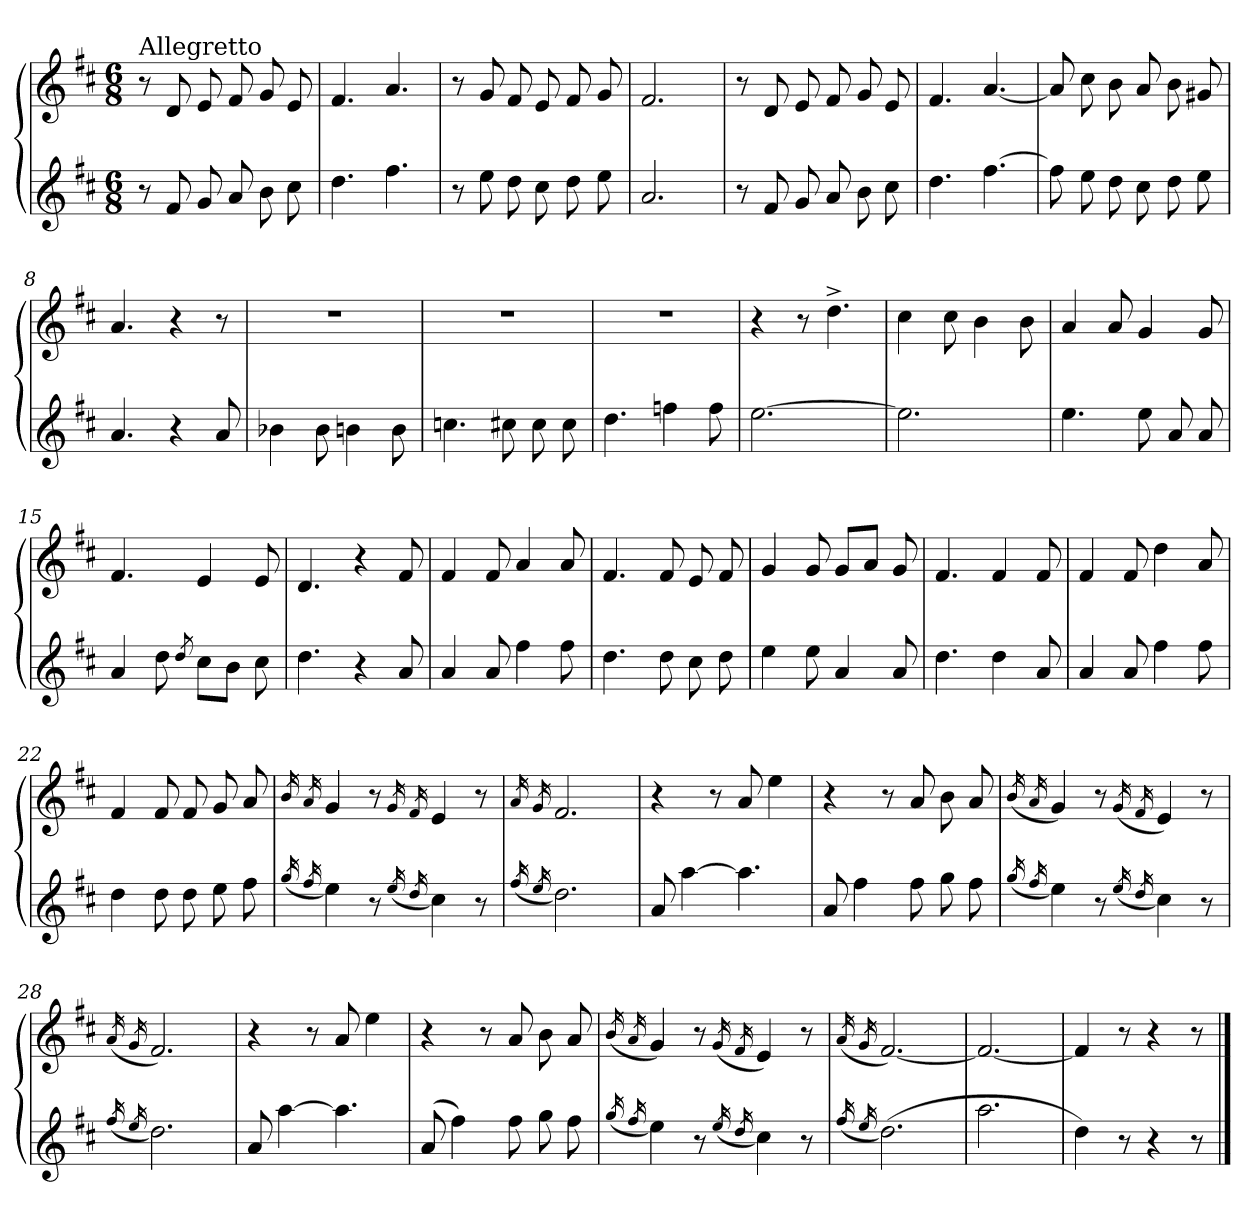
**kern	**kern
*part2	*part1
*staff2	*staff1
*clefG2	*clefG2
*k[f#c#]	*k[f#c#]
*D:	*D:
*M6/8	*M6/8
=1	=1
!	!LO:TX:a:t=Allegretto
8r	8r
8f#/	8d/
8g/	8e/
8a/	8f#/
8b\	8g/
8cc#\	8e/
=2	=2
4.dd\	4.f#/
4.ff#\	4.a/
=3	=3
8r	8r
8ee\	8g/
8dd\	8f#/
8cc#\	8e/
8dd\	8f#/
8ee\	8g/
=4	=4
2.a/	2.f#/
=5	=5
8r	8r
8f#/	8d/
8g/	8e/
8a/	8f#/
8b\	8g/
8cc#\	8e/
=6	=6
4.dd\	4.f#/
[4.ff#\	[4.a/
!!LO:LB:g=z
=7	=7
8ff#\]	8a/]
8ee\	8cc#\
8dd\	8b\
8cc#\	8a/
8dd\	8b\
8ee\	8g#X/
=8	=8
4.a/	4.a/
4r	4r
8a/	8r
=9	=9
!	!LO:N:vis=2
4b-X\	2.r
8b-\	.
4bn\	.
8b\	.
=10	=10
!	!LO:N:vis=2
4.ccn\	2.r
8cc#X\	.
8cc#\	.
8cc#\	.
=11	=11
!	!LO:N:vis=2
4.dd\	2.r
4ffn\	.
8ff\	.
=12	=12
[2.ee\	4r
.	8r
.	4.dd^>\
=13	=13
2.ee\]	4cc#\
.	8cc#\
.	4b\
.	8b\
!!LO:LB:g=z
=14	=14
4.ee\	4a/
.	8a/
8ee\	4g/
8a/	.
8a/	8g/
=15	=15
4a/	4.f#/
8dd\	.
8qdd/	.
8cc#\L	4e/
8b\J	.
8cc#\	8e/
=16	=16
4.dd\	4.d/
4r	4r
8a/	8f#/
=17	=17
4a/	4f#/
8a/	8f#/
4ff#\	4a/
8ff#\	8a/
=18	=18
4.dd\	4.f#/
8dd\	8f#/
8cc#\	8e/
8dd\	8f#/
=19	=19
4ee\	4g/
8ee\	8g/
4a/	8g/L
.	8a/J
8a/	8g/
!!LO:LB:g=z
=20	=20
4.dd\	4.f#/
4dd\	4f#/
8a/	8f#/
=21	=21
4a/	4f#/
8a/	8f#/
4ff#\	4dd\
8ff#\	8a/
=22	=22
4dd\	4f#/
8dd\	8f#/
8dd\	8f#/
8ee\	8g/
8ff#\	8a/
=23	=23
(<16qgg/	16qb/
16qff#/	16qa/
4ee\)	4g/
8r	8r
(<16qee/	16qg/
16qdd/	16qf#/
4cc#\)	4e/
8r	8r
=24	=24
(<16qff#/	16qa/
16qee/	16qg/
2.dd\)	2.f#/
=25	=25
8a/	4r
[4aa\	.
.	8r
4.aa\]	8a/
.	4ee\
!!LO:PB:g=z
=26	=26
8a/	4r
4ff#\	.
.	8r
8ff#\	8a/
8gg\	8b\
8ff#\	8a/
=27	=27
(<16qgg/	(<16qb/
16qff#/	16qa/
4ee\)	4g/)
8r	8r
(<16qee/	(<16qg/
16qdd/	16qf#/
4cc#\)	4e/)
8r	8r
=28	=28
(<16qff#/	(<16qa/
16qee/	16qg/
2.dd\)	2.f#/)
=29	=29
8a/	4r
[4aa\	.
.	8r
4.aa\]	8a/
.	4ee\
=30	=30
(>8a/	4r
4ff#\)	.
.	8r
8ff#\	8a/
8gg\	8b\
8ff#\	8a/
=31	=31
(<16qgg/	(<16qb/
16qff#/	16qa/
4ee\)	4g/)
8r	8r
(<16qee/	(<16qg/
16qdd/	16qf#/
4cc#\)	4e/)
8r	8r
!!LO:LB:g=z
=32	=32
(<16qff#/	(<16qa/
16qee/	16qg/
(>2.dd\)	[2.f#/)
=33	=33
2.aa\	2.f#/_
=34	=34
4dd\)	4f#/]
8r	8r
4r	4r
8r	8r
==	==
*-	*-
